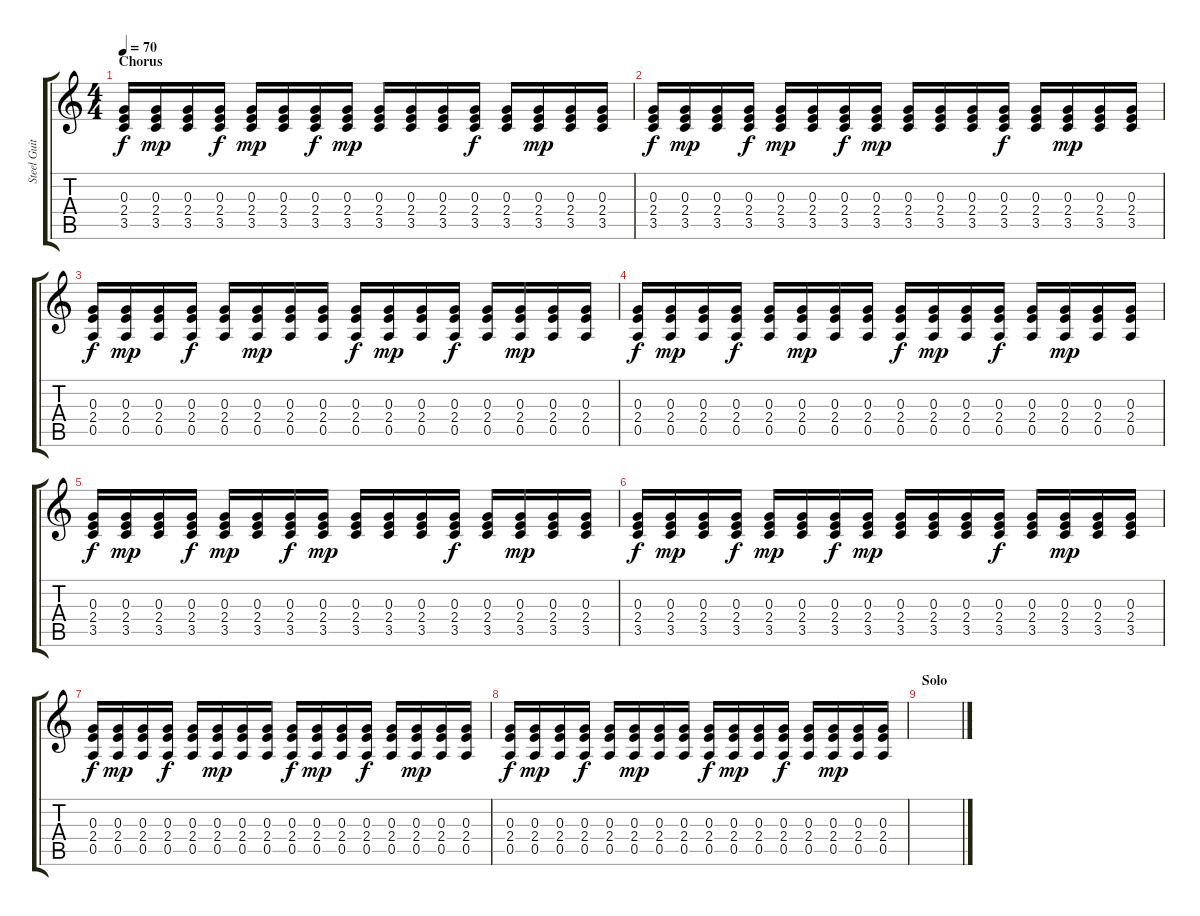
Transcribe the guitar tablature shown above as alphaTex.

\track ("Steel Guitar 2" "Steel Guit") {instrument acousticguitarsteel}
\staff {score tabs}
\tuning (E4 B3 G3 D3 A2 E2) {hide}
\ts (4 4)
\section ("" "Chorus")
\tempo 70
\clef g2
\ks c
(0.3 2.4 3.5).16{dy f} (0.3 2.4 3.5).16{dy mp} (0.3 2.4 3.5).16 (0.3 2.4 3.5).16{dy f} (0.3 2.4 3.5).16{dy mp} (0.3 2.4 3.5).16 (0.3 2.4 3.5).16{dy f} (0.3 2.4 3.5).16{dy mp} (0.3 2.4 3.5).16 (0.3 2.4 3.5).16 (0.3 2.4 3.5).16 (0.3 2.4 3.5).16{dy f} (0.3 2.4 3.5).16 (0.3 2.4 3.5).16{dy mp} (0.3 2.4 3.5).16 (0.3 2.4 3.5).16 |
(0.3 2.4 3.5).16{dy f} (0.3 2.4 3.5).16{dy mp} (0.3 2.4 3.5).16 (0.3 2.4 3.5).16{dy f} (0.3 2.4 3.5).16{dy mp} (0.3 2.4 3.5).16 (0.3 2.4 3.5).16{dy f} (0.3 2.4 3.5).16{dy mp} (0.3 2.4 3.5).16 (0.3 2.4 3.5).16 (0.3 2.4 3.5).16 (0.3 2.4 3.5).16{dy f} (0.3 2.4 3.5).16 (0.3 2.4 3.5).16{dy mp} (0.3 2.4 3.5).16 (0.3 2.4 3.5).16 |
(0.3 2.4 0.5).16{dy f} (0.3 2.4 0.5).16{dy mp} (0.3 2.4 0.5).16 (0.3 2.4 0.5).16{dy f} (0.3 2.4 0.5).16 (0.3 2.4 0.5).16{dy mp} (0.3 2.4 0.5).16 (0.3 2.4 0.5).16 (0.3 2.4 0.5).16{dy f} (0.3 2.4 0.5).16{dy mp} (0.3 2.4 0.5).16 (0.3 2.4 0.5).16{dy f} (0.3 2.4 0.5).16 (0.3 2.4 0.5).16{dy mp} (0.3 2.4 0.5).16 (0.3 2.4 0.5).16 |
(0.3 2.4 0.5).16{dy f} (0.3 2.4 0.5).16{dy mp} (0.3 2.4 0.5).16 (0.3 2.4 0.5).16{dy f} (0.3 2.4 0.5).16 (0.3 2.4 0.5).16{dy mp} (0.3 2.4 0.5).16 (0.3 2.4 0.5).16 (0.3 2.4 0.5).16{dy f} (0.3 2.4 0.5).16{dy mp} (0.3 2.4 0.5).16 (0.3 2.4 0.5).16{dy f} (0.3 2.4 0.5).16 (0.3 2.4 0.5).16{dy mp} (0.3 2.4 0.5).16 (0.3 2.4 0.5).16 |
(0.3 2.4 3.5).16{dy f} (0.3 2.4 3.5).16{dy mp} (0.3 2.4 3.5).16 (0.3 2.4 3.5).16{dy f} (0.3 2.4 3.5).16{dy mp} (0.3 2.4 3.5).16 (0.3 2.4 3.5).16{dy f} (0.3 2.4 3.5).16{dy mp} (0.3 2.4 3.5).16 (0.3 2.4 3.5).16 (0.3 2.4 3.5).16 (0.3 2.4 3.5).16{dy f} (0.3 2.4 3.5).16 (0.3 2.4 3.5).16{dy mp} (0.3 2.4 3.5).16 (0.3 2.4 3.5).16 |
(0.3 2.4 3.5).16{dy f} (0.3 2.4 3.5).16{dy mp} (0.3 2.4 3.5).16 (0.3 2.4 3.5).16{dy f} (0.3 2.4 3.5).16{dy mp} (0.3 2.4 3.5).16 (0.3 2.4 3.5).16{dy f} (0.3 2.4 3.5).16{dy mp} (0.3 2.4 3.5).16 (0.3 2.4 3.5).16 (0.3 2.4 3.5).16 (0.3 2.4 3.5).16{dy f} (0.3 2.4 3.5).16 (0.3 2.4 3.5).16{dy mp} (0.3 2.4 3.5).16 (0.3 2.4 3.5).16 |
(0.3 2.4 0.5).16{dy f} (0.3 2.4 0.5).16{dy mp} (0.3 2.4 0.5).16 (0.3 2.4 0.5).16{dy f} (0.3 2.4 0.5).16 (0.3 2.4 0.5).16{dy mp} (0.3 2.4 0.5).16 (0.3 2.4 0.5).16 (0.3 2.4 0.5).16{dy f} (0.3 2.4 0.5).16{dy mp} (0.3 2.4 0.5).16 (0.3 2.4 0.5).16{dy f} (0.3 2.4 0.5).16 (0.3 2.4 0.5).16{dy mp} (0.3 2.4 0.5).16 (0.3 2.4 0.5).16 |
(0.3 2.4 0.5).16{dy f} (0.3 2.4 0.5).16{dy mp} (0.3 2.4 0.5).16 (0.3 2.4 0.5).16{dy f} (0.3 2.4 0.5).16 (0.3 2.4 0.5).16{dy mp} (0.3 2.4 0.5).16 (0.3 2.4 0.5).16 (0.3 2.4 0.5).16{dy f} (0.3 2.4 0.5).16{dy mp} (0.3 2.4 0.5).16 (0.3 2.4 0.5).16{dy f} (0.3 2.4 0.5).16 (0.3 2.4 0.5).16{dy mp} (0.3 2.4 0.5).16 (0.3 2.4 0.5).16 |
\section ("" "Solo")
